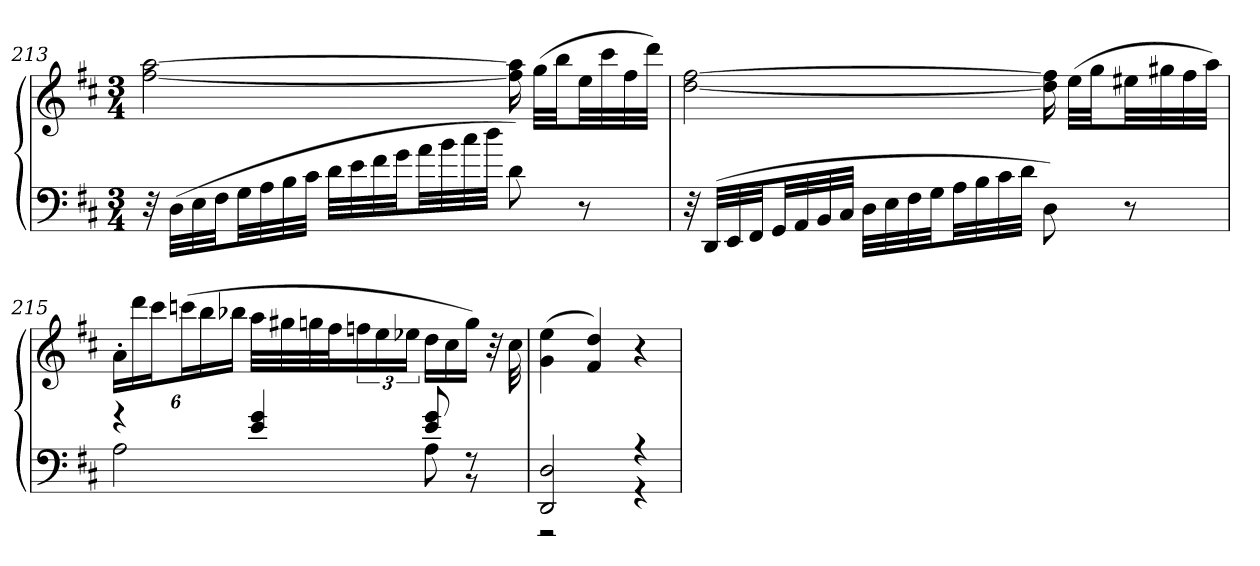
**kern	**kern
*part1	*part1
*staff2	*staff1
*clefF4	*clefG2
*k[f#c#]	*k[f#c#]
*M3/4	*M3/4
=213	=213
32r	[2ff# [2aa
(32DLLL	.
32E	.
32F#JJ	.
32GLL	.
32A	.
32B	.
32c#JJJ	.
32dLLL	.
32e	.
32f#	.
32gJJ	.
32aLL	.
32b	.
32cc#	.
32ddJJJ	.
8d)	16ff#] 16aa]
.	(32ggLLL
.	32bbJJ
8r	32eeLL
.	32ccc#
.	32ff#
.	32dddJJJ)
=214	=214
32r	[2dd [2ff#
(32DDLLL	.
32EE	.
32FF#JJ	.
32GGLL	.
32AA	.
32BB	.
32C#JJJ	.
32DLLL	.
32E	.
32F#	.
32GJJ	.
32ALL	.
32B	.
32c#	.
32dJJJ	.
8D)	16dd] 16ff#]
.	(32eeLLL
.	32ggJJ
8r	32ee#XLL
.	32gg#X
.	32ff#
.	32aaJJJ)
=215	=215
*^	*
4r	2A	24a'LL
.	.	24ddd
.	.	24ccc#J
.	.	(24cccnL
.	.	24bb
.	.	24bb-XJJ
4e 4g	.	32aaLLL
.	.	32gg#X
.	.	32ggn
.	.	32ff#J
.	.	24ffn
.	.	24ee
.	.	24ee-XJJ
8e 8g	8A	16ddLL
.	.	16cc#
8r	8r	16ggJJ)
.	.	32r
.	.	32cc#
=216	=216	=216
2DD 2D	2r	(4g 4ee
.	.	4f# 4dd)
4r	4r	4r
*v	*v	*
=	=
*-	*-
